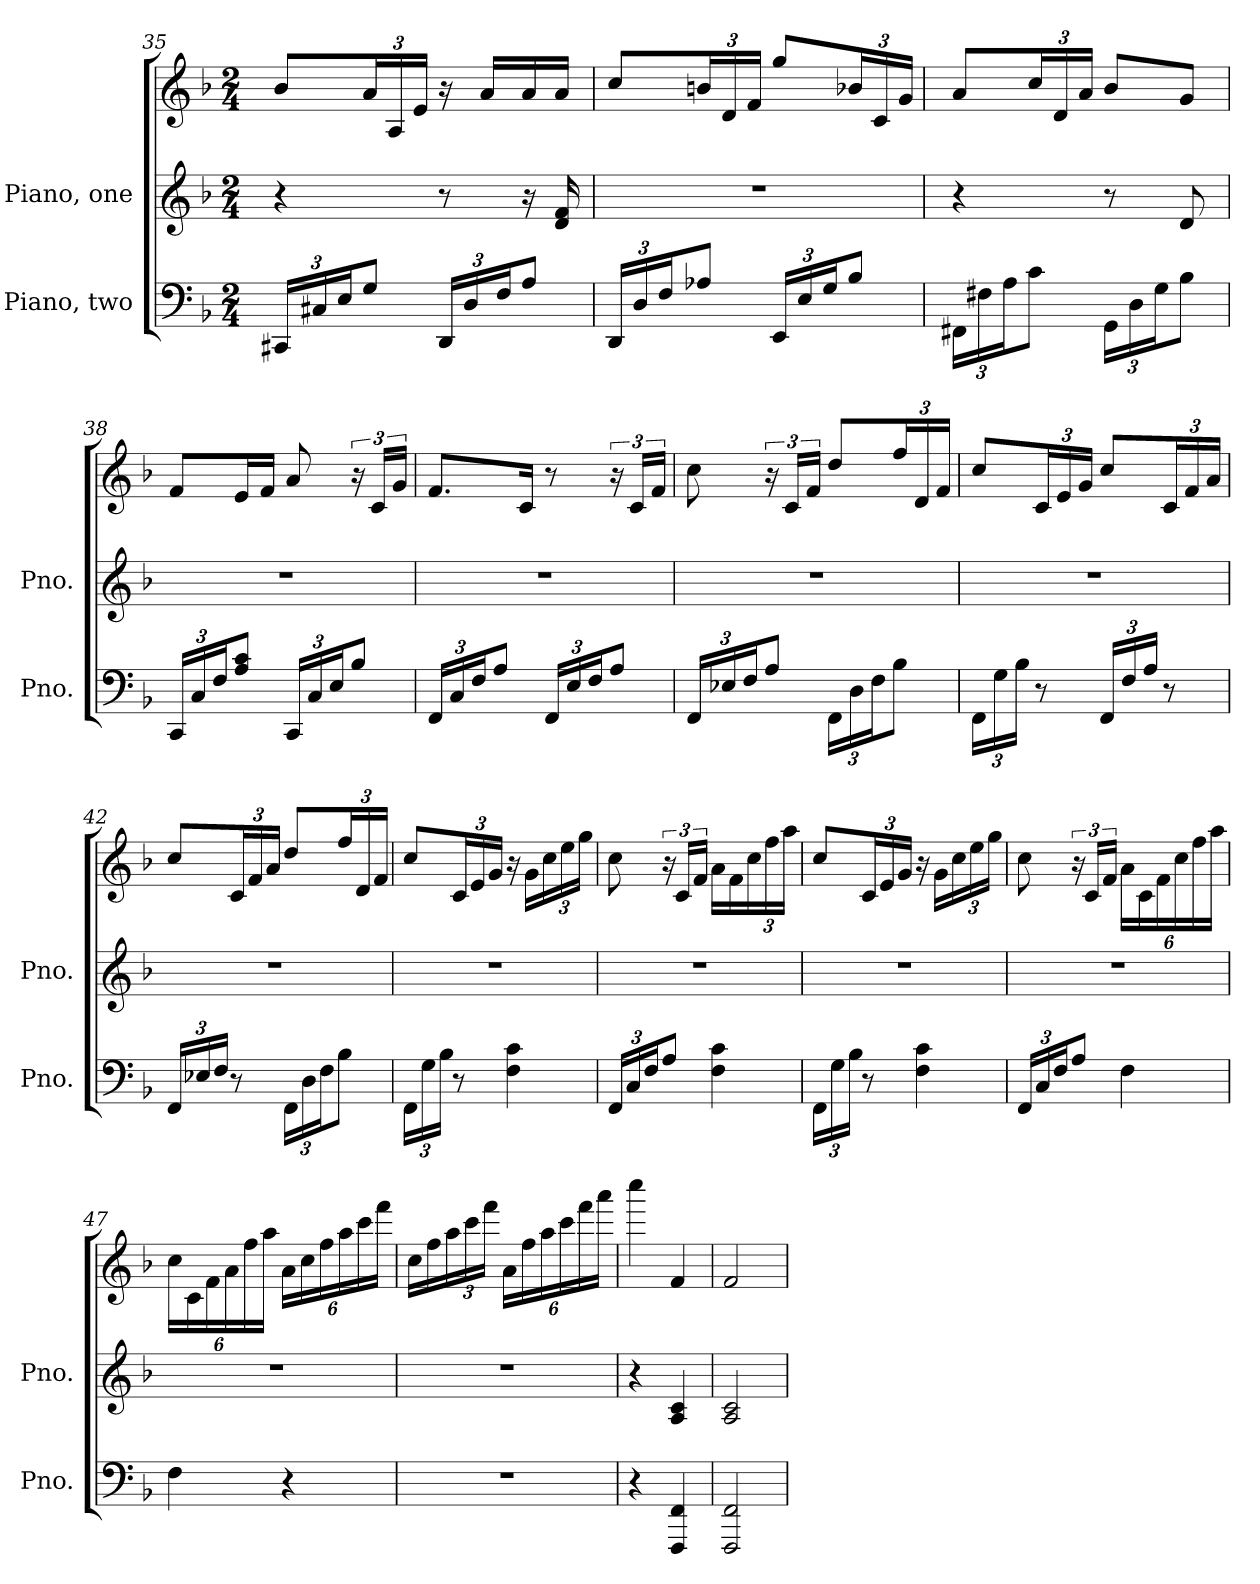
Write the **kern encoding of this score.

**kern	**kern	**kern
*part2	*part1	*part1
*staff3	*staff2	*staff1
*I"Piano, two	*I"Piano, one	*
*I'Pno.	*I'Pno.	*
*clefF4	*clefG2	*clefG2
*k[b-]	*k[b-]	*k[b-]
*M2/4	*M2/4	*M2/4
*Xbrackettup	*	*
=35	=35	=35
24CC#X/LL	4r	8b-/L
24C#X/	.	.
24E/J	.	.
*	*	*Xbrackettup
8G/J	.	24a/L
.	.	24A/
.	.	24e/JJ
24DD/LL	8r	16r
24D/	.	.
.	.	16a/LL
24F/J	.	.
8A/J	16r	16a/
.	16d/ 16f/	16a/JJ
!!LO:PB:g=z
=36	=36	=36
24DD/LL	2r	8cc/L
24D/	.	.
24F/J	.	.
8A-X/J	.	24bn/L
.	.	24d/
.	.	24f/JJ
24EE/LL	.	8gg/L
24E/	.	.
24G/J	.	.
8B-/J	.	24b-X/L
.	.	24c/
.	.	24g/JJ
=37	=37	=37
24FF#X\LL	4r	8a/L
24F#X\	.	.
24A\J	.	.
8c\J	.	24cc/L
.	.	24d/
.	.	24a/JJ
24GG\LL	8r	8b-/L
24D\	.	.
24G\J	.	.
8B-\J	8d/	8g/J
=38	=38	=38
24CC/LL	2r	8f/L
24C/	.	.
24F/J	.	.
8A/ 8c/J	.	16e/L
.	.	16f/JJ
24CC/LL	.	8a/
24C/	.	.
24E/J	.	.
*	*	*brackettup
8B-/J	.	24r
.	.	24c/LL
.	.	24g/JJ
!!LO:LB:g=z
=39	=39	=39
24FF/LL	2r	8.f/L
24C/	.	.
24F/J	.	.
8A/J	.	.
.	.	16c/Jk
24FF/LL	.	8r
24E/	.	.
24F/J	.	.
8A/J	.	24r
.	.	24c/LL
.	.	24f/JJ
=40	=40	=40
24FF/LL	2r	8cc\
24E-X/	.	.
24F/J	.	.
8A/J	.	24r
.	.	24c/LL
.	.	24f/JJ
24FF\LL	.	8dd/L
24D\	.	.
24F\J	.	.
*	*	*Xbrackettup
8B-\J	.	24ff/L
.	.	24d/
.	.	24f/JJ
=41	=41	=41
24FF\LL	2r	8cc/L
24G\	.	.
24B-\JJ	.	.
8r	.	24c/L
.	.	24e/
.	.	24g/JJ
24FF/LL	.	8cc/L
24F/	.	.
24A/JJ	.	.
8r	.	24c/L
.	.	24f/
.	.	24a/JJ
!!LO:LB:g=z
=42	=42	=42
24FF/LL	2r	8cc/L
24E-X/	.	.
24F/JJ	.	.
8r	.	24c/L
.	.	24f/
.	.	24a/JJ
24FF\LL	.	8dd/L
24D\	.	.
24F\J	.	.
8B-\J	.	24ff/L
.	.	24d/
.	.	24f/JJ
=43	=43	=43
24FF\LL	2r	8cc/L
24G\	.	.
24B-\JJ	.	.
8r	.	24c/L
.	.	24e/
.	.	24g/JJ
4F\ 4c\	.	16r
.	.	16g\LL
.	.	24cc\
.	.	24ee\
.	.	24gg\JJ
=44	=44	=44
24FF/LL	2r	8cc\
24C/	.	.
24F/J	.	.
*	*	*brackettup
8A/J	.	24r
.	.	24c/LL
.	.	24f/JJ
4F\ 4c\	.	16a\LL
.	.	16f\
*	*	*Xbrackettup
.	.	24cc\
.	.	24ff\
.	.	24aa\JJ
!!LO:LB:g=z
=45	=45	=45
24FF\LL	2r	8cc/L
24G\	.	.
24B-\JJ	.	.
8r	.	24c/L
.	.	24e/
.	.	24g/JJ
4F\ 4c\	.	16r
.	.	16g\LL
.	.	24cc\
.	.	24ee\
.	.	24gg\JJ
=46	=46	=46
24FF/LL	2r	8cc\
24C/	.	.
24F/J	.	.
*	*	*brackettup
8A/J	.	24r
.	.	24c/LL
.	.	24f/JJ
*	*	*Xbrackettup
4F\	.	24a\LL
.	.	24c\
.	.	24f\
.	.	24cc\
.	.	24ff\
.	.	24aa\JJ
=47	=47	=47
4F\	2r	24cc\LL
.	.	24c\
.	.	24f\
.	.	24a\
.	.	24ff\
.	.	24aa\JJ
4r	.	24a\LL
.	.	24cc\
.	.	24ff\
.	.	24aa\
.	.	24ccc\
.	.	24fff\JJ
!!LO:PB:g=z
=48	=48	=48
2r	2r	16cc\LL
.	.	16ff\
.	.	24aa\
.	.	24ccc\
.	.	24fff\JJ
.	.	24a\LL
.	.	24ff\
.	.	24aa\
.	.	24ccc\
.	.	24fff\
.	.	24aaa\JJ
=49	=49	=49
4r	4r	4cccc\
4FFF/ 4FF/	4A/ 4c/	4f/
=50	=50	=50
2FFF/ 2FF/	2A/ 2c/	2f/
=	=	=
*-	*-	*-
